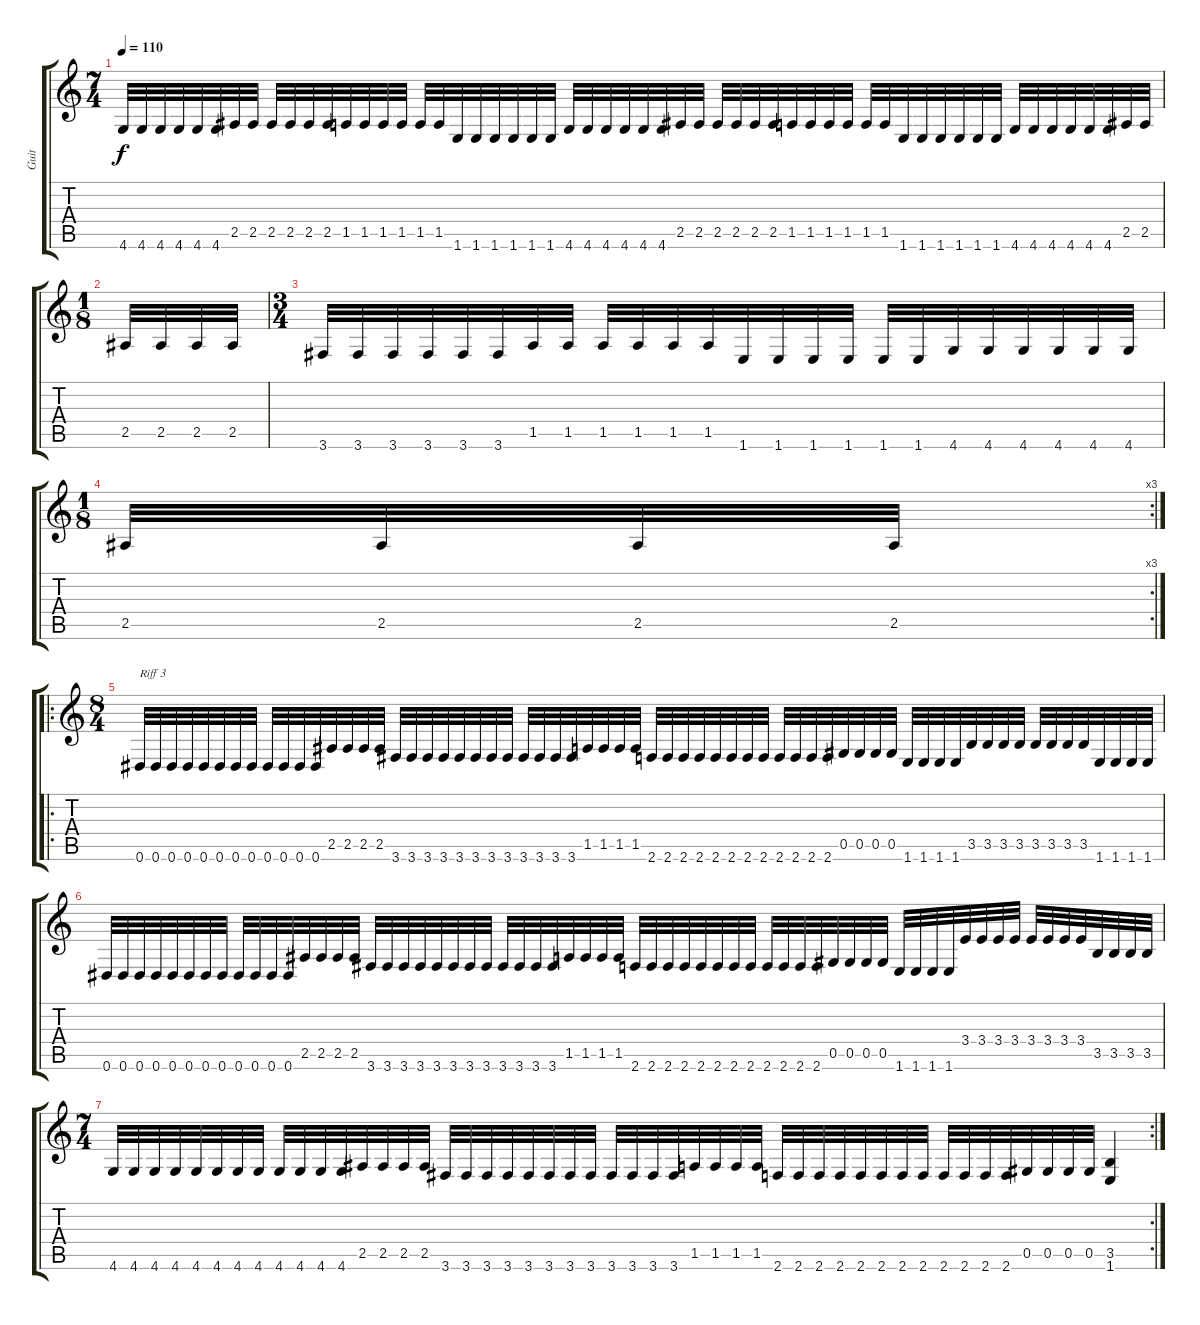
\track ("Guit" "Guit") {instrument distortionguitar}
\staff {score tabs}
\tuning (Eb4 Bb3 Gb3 Db3 Ab2 Eb2) {hide}
\ts (7 4)
\tempo 110
\clef g2
\ks c
4.6.32{dy f} 4.6.32 4.6.32 4.6.32 4.6.32 4.6.32 2.5.32 2.5.32 2.5.32 2.5.32 2.5.32 2.5.32 1.5.32 1.5.32 1.5.32 1.5.32 1.5.32 1.5.32 1.6.32 1.6.32 1.6.32 1.6.32 1.6.32 1.6.32 4.6.32 4.6.32 4.6.32 4.6.32 4.6.32 4.6.32 2.5.32 2.5.32 2.5.32 2.5.32 2.5.32 2.5.32 1.5.32 1.5.32 1.5.32 1.5.32 1.5.32 1.5.32 1.6.32 1.6.32 1.6.32 1.6.32 1.6.32 1.6.32 4.6.32 4.6.32 4.6.32 4.6.32 4.6.32 4.6.32 2.5.32 2.5.32 |
\ts (1 8)
2.5.32 2.5.32 2.5.32 2.5.32 |
\ts (3 4)
3.6.32 3.6.32 3.6.32 3.6.32 3.6.32 3.6.32 1.5.32 1.5.32 1.5.32 1.5.32 1.5.32 1.5.32 1.6.32 1.6.32 1.6.32 1.6.32 1.6.32 1.6.32 4.6.32 4.6.32 4.6.32 4.6.32 4.6.32 4.6.32 |
\rc 3
\ts (1 8)
2.5.32 2.5.32 2.5.32 2.5.32 |
\ro
\ts (8 4)
0.6.32{txt "Riff 3"} 0.6.32 0.6.32 0.6.32 0.6.32 0.6.32 0.6.32 0.6.32 0.6.32 0.6.32 0.6.32 0.6.32 2.5.32 2.5.32 2.5.32 2.5.32 3.6.32 3.6.32 3.6.32 3.6.32 3.6.32 3.6.32 3.6.32 3.6.32 3.6.32 3.6.32 3.6.32 3.6.32 1.5.32 1.5.32 1.5.32 1.5.32 2.6.32 2.6.32 2.6.32 2.6.32 2.6.32 2.6.32 2.6.32 2.6.32 2.6.32 2.6.32 2.6.32 2.6.32 0.5.32 0.5.32 0.5.32 0.5.32 1.6.32 1.6.32 1.6.32 1.6.32 3.5.32 3.5.32 3.5.32 3.5.32 3.5.32 3.5.32 3.5.32 3.5.32 1.6.32 1.6.32 1.6.32 1.6.32 |
0.6.32 0.6.32 0.6.32 0.6.32 0.6.32 0.6.32 0.6.32 0.6.32 0.6.32 0.6.32 0.6.32 0.6.32 2.5.32 2.5.32 2.5.32 2.5.32 3.6.32 3.6.32 3.6.32 3.6.32 3.6.32 3.6.32 3.6.32 3.6.32 3.6.32 3.6.32 3.6.32 3.6.32 1.5.32 1.5.32 1.5.32 1.5.32 2.6.32 2.6.32 2.6.32 2.6.32 2.6.32 2.6.32 2.6.32 2.6.32 2.6.32 2.6.32 2.6.32 2.6.32 0.5.32 0.5.32 0.5.32 0.5.32 1.6.32 1.6.32 1.6.32 1.6.32 3.4.32 3.4.32 3.4.32 3.4.32 3.4.32 3.4.32 3.4.32 3.4.32 3.5.32 3.5.32 3.5.32 3.5.32 |
\rc 2
\ts (7 4)
4.6.32 4.6.32 4.6.32 4.6.32 4.6.32 4.6.32 4.6.32 4.6.32 4.6.32 4.6.32 4.6.32 4.6.32 2.5.32 2.5.32 2.5.32 2.5.32 3.6.32 3.6.32 3.6.32 3.6.32 3.6.32 3.6.32 3.6.32 3.6.32 3.6.32 3.6.32 3.6.32 3.6.32 1.5.32 1.5.32 1.5.32 1.5.32 2.6.32 2.6.32 2.6.32 2.6.32 2.6.32 2.6.32 2.6.32 2.6.32 2.6.32 2.6.32 2.6.32 2.6.32 0.5.32 0.5.32 0.5.32 0.5.32 (3.5 1.6).4
